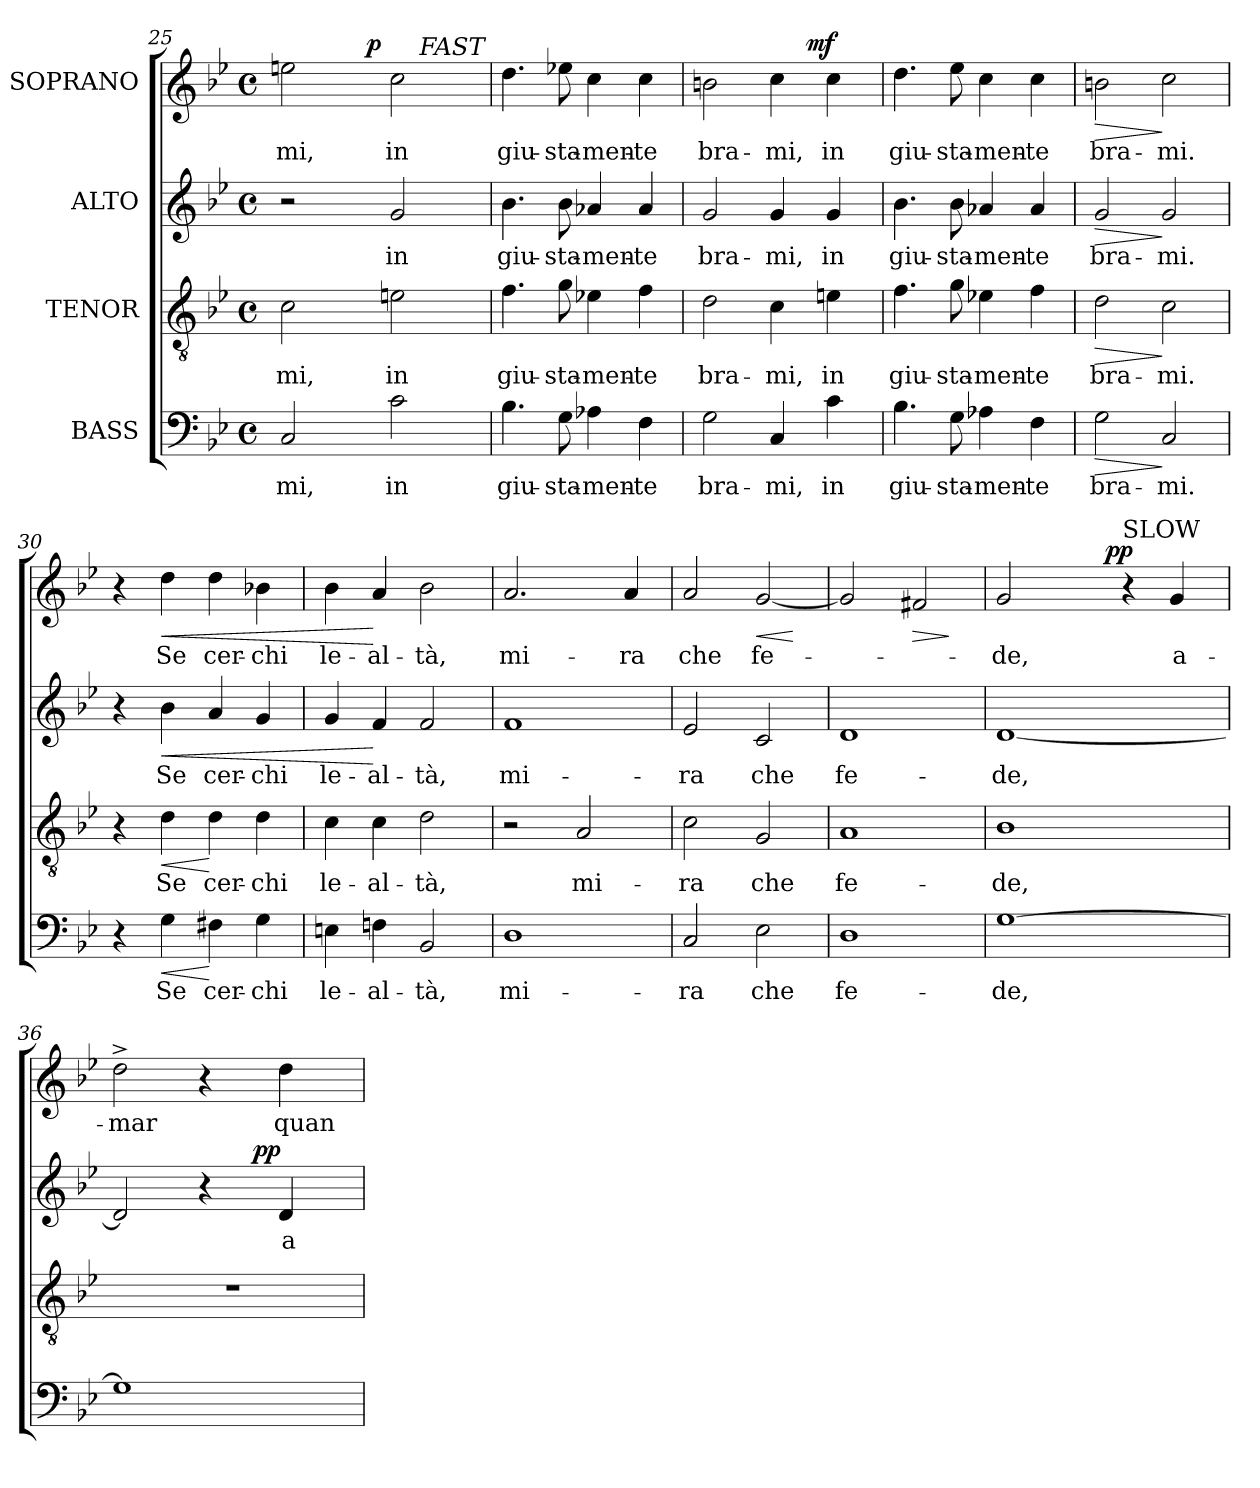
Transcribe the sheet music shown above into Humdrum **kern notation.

**kern	**text	**dynam	**kern	**text	**dynam	**kern	**text	**dynam	**kern	**text	**dynam
*part4	*part4	*part4	*part3	*part3	*part3	*part2	*part2	*part2	*part1	*part1	*part1
*staff4	*staff4	*staff4	*staff3	*staff3	*staff3	*staff2	*staff2	*staff2	*staff1	*staff1	*staff1
*I"BASS	*	*	*I"TENOR	*	*	*I"ALTO	*	*	*I"SOPRANO	*	*
*clefF4	*	*	*clefGv2	*	*	*clefG2	*	*	*clefG2	*	*
*k[b-e-]	*	*	*k[b-e-]	*	*	*k[b-e-]	*	*	*k[b-e-]	*	*
*B-:	*	*	*B-:	*	*	*B-:	*	*	*B-:	*	*
*M4/4	*	*	*M4/4	*	*	*M4/4	*	*	*M4/4	*	*
*met(c)	*	*	*met(c)	*	*	*met(c)	*	*	*met(c)	*	*
=25	=25	=25	=25	=25	=25	=25	=25	=25	=25	=25	=25
!	!LO:LY:b:cj	!	!	!LO:LY:b:cj	!	!	!	!	!	!LO:LY:b:cj	!
*	*	*	*	*	*	*	*	*	*^	*	*
*	*	*	*	*	*	*	*	*	*	*^	*	*
2C/	-mi,	.	2c\	-mi,	.	2r	.	.	2een\	4ryy	2ryy	-mi,	.
.	.	.	.	.	.	.	.	.	.	8ryy	.	.	.
.	.	.	.	.	.	.	.	.	.	32ryy	.	.	.
!	!	!	!	!	!	!	!	!	!	!	!	!	!LO:DY:a
.	.	.	.	.	.	.	.	.	.	2ryy	.	.	p
!	!LO:LY:b:cj	!	!	!LO:LY:b:cj	!	!	!LO:LY:b:cj	!	!	!	!	!LO:LY:b:cj	!
2c\	in	.	2en\	in	.	2g/	in	.	2cc\	.	8ryy	in	.
!	!	!	!	!	!	!	!	!	!	!	!LO:TX:a:i:t=FAST	!	!
.	.	.	.	.	.	.	.	.	.	.	4.ryy	.	.
.	.	.	.	.	.	.	.	.	.	16.ryy	.	.	.
=26	=26	=26	=26	=26	=26	=26	=26	=26	=26	=26	=26	=26	=26
!	!LO:LY:b:cj	!	!	!LO:LY:b:cj	!	!	!LO:LY:b:cj	!	!	!	!	!LO:LY:b:cj	!
*	*	*	*	*	*	*	*	*	*v	*v	*v	*	*
4.B-\	giu-	.	4.f\	giu-	.	4.b-\	giu-	.	4.dd\	giu-	.
!	!LO:LY:b	!	!	!LO:LY:b	!	!	!LO:LY:b	!	!	!LO:LY:b	!
8G\	-sta-	.	8g\	-sta-	.	8b-\	-sta-	.	8ee-X\	-sta-	.
!	!LO:LY:b:cj	!	!	!LO:LY:b:cj	!	!	!LO:LY:b:cj	!	!	!LO:LY:b:cj	!
4A-X\	-men-	.	4e-X\	-men-	.	4a-X/	-men-	.	4cc\	-men-	.
!	!LO:LY:b:rj	!	!	!LO:LY:b:rj	!	!	!LO:LY:b:rj	!	!	!LO:LY:b:rj	!
4F\	-te	.	4f\	-te	.	4a-/	-te	.	4cc\	-te	.
=27	=27	=27	=27	=27	=27	=27	=27	=27	=27	=27	=27
!	!LO:LY:b:cj	!	!	!LO:LY:b:cj	!	!	!LO:LY:b:cj	!	!	!LO:LY:b:cj	!
*	*	*	*	*	*	*	*	*	*^	*	*
2G\	bra-	.	2d\	bra-	.	2g/	bra-	.	2bn\	2ryy	bra-	.
!	!LO:LY:b:cj	!	!	!LO:LY:b:cj	!	!	!LO:LY:b:cj	!	!	!	!LO:LY:b:cj	!
4C/	-mi,	.	4c\	-mi,	.	4g/	-mi,	.	4cc\	8.ryy	-mi,	.
!	!	!	!	!	!	!	!	!	!	!	!	!LO:DY:a
.	.	.	.	.	.	.	.	.	.	4ryy	.	mf
!	!LO:LY:b:cj	!	!	!LO:LY:b:cj	!	!	!LO:LY:b:cj	!	!	!	!LO:LY:b:cj	!
4c\	in	.	4en\	in	.	4g/	in	.	4cc\	.	in	.
.	.	.	.	.	.	.	.	.	.	16ryy	.	.
=28	=28	=28	=28	=28	=28	=28	=28	=28	=28	=28	=28	=28
!	!LO:LY:b:cj	!	!	!LO:LY:b:cj	!	!	!LO:LY:b:cj	!	!	!	!LO:LY:b:cj	!
*	*	*	*	*	*	*	*	*	*v	*v	*	*
4.B-\	giu-	.	4.f\	giu-	.	4.b-\	giu-	.	4.dd\	giu-	.
!	!LO:LY:b	!	!	!LO:LY:b	!	!	!LO:LY:b	!	!	!LO:LY:b	!
8G\	-sta-	.	8g\	-sta-	.	8b-\	-sta-	.	8ee-\	-sta-	.
!	!LO:LY:b:cj	!	!	!LO:LY:b:cj	!	!	!LO:LY:b:cj	!	!	!LO:LY:b:cj	!
4A-X\	-men-	.	4e-X\	-men-	.	4a-X/	-men-	.	4cc\	-men-	.
!	!LO:LY:b:rj	!	!	!LO:LY:b:rj	!	!	!LO:LY:b:rj	!	!	!LO:LY:b:rj	!
4F\	-te	.	4f\	-te	.	4a-/	-te	.	4cc\	-te	.
!!LO:LB:g=z
=29	=29	=29	=29	=29	=29	=29	=29	=29	=29	=29	=29
!	!LO:LY:b:cj	!LO:HP:b	!	!LO:LY:b:cj	!LO:HP:b	!	!LO:LY:b:cj	!LO:HP:b	!	!LO:LY:b:cj	!LO:HP:b
2G\	bra-	>	2d\	bra-	>	2g/	bra-	>	2bn\	bra-	>
!	!LO:LY:b:cj	!	!	!LO:LY:b:cj	!	!	!LO:LY:b:cj	!	!	!LO:LY:b:cj	!
2C/	-mi.	]	2c\	-mi.	]	2g/	-mi.	]	2cc\	-mi.	]
=30	=30	=30	=30	=30	=30	=30	=30	=30	=30	=30	=30
4r	.	.	4r	.	.	4r	.	.	4r	.	.
!	!LO:LY:b:cj	!LO:HP:b	!	!LO:LY:b:cj	!LO:HP:b	!	!LO:LY:b:cj	!LO:HP:b	!	!LO:LY:b:cj	!LO:HP:b
4G\	Se	<	4d\	Se	<	4b-\	Se	<	4dd\	Se	<
!	!LO:LY:b	!	!	!LO:LY:b	!	!	!LO:LY:b	!	!	!LO:LY:b	!
4F#X\	cer-	[	4d\	cer-	[	4a/	cer-	.	4dd\	cer-	.
!	!LO:LY:b:rj	!	!	!LO:LY:b:rj	!	!	!LO:LY:b:rj	!	!	!LO:LY:b:rj	!
4G\	-chi	.	4d\	-chi	.	4g/	-chi	.	4b-X\	-chi	.
=31	=31	=31	=31	=31	=31	=31	=31	=31	=31	=31	=31
!	!LO:LY:b:cj	!	!	!LO:LY:b:cj	!	!	!LO:LY:b:cj	!	!	!LO:LY:b:cj	!
4En\	le-	.	4c\	le-	.	4g/	le-	.	4b-\	le-	.
!	!LO:LY:b:cj	!	!	!LO:LY:b:cj	!	!	!LO:LY:b:cj	!	!	!LO:LY:b:cj	!
4Fn\	-al-	.	4c\	-al-	.	4f/	-al-	[	4a/	-al-	[
!	!LO:LY:b:cj	!	!	!LO:LY:b:cj	!	!	!LO:LY:b:cj	!	!	!LO:LY:b:cj	!
2BB-/	-tà,	.	2d\	-tà,	.	2f/	-tà,	.	2b-\	-tà,	.
=32	=32	=32	=32	=32	=32	=32	=32	=32	=32	=32	=32
!	!LO:LY:b:cj	!	!	!	!	!	!LO:LY:b:cj	!	!	!LO:LY:b:cj	!
1D	mi-	.	2r	.	.	1f	mi-	.	2.a/	mi-	.
!	!	!	!	!LO:LY:b:cj	!	!	!	!	!	!	!
.	.	.	2A/	mi-	.	.	.	.	.	.	.
!	!	!	!	!	!	!	!	!	!	!LO:LY:b:cj	!
.	.	.	.	.	.	.	.	.	4a/	-ra	.
=33	=33	=33	=33	=33	=33	=33	=33	=33	=33	=33	=33
!	!LO:LY:b:cj	!	!	!LO:LY:b:cj	!	!	!LO:LY:b:cj	!	!	!LO:LY:b:cj	!
2C/	-ra	.	2c\	-ra	.	2e-/	-ra	.	2a/	che	.
!	!LO:LY:b:cj	!	!	!LO:LY:b:cj	!	!	!LO:LY:b:cj	!	!	!LO:LY:b:cj	!LO:HP:b
2E-\	che	.	2G/	che	.	2c/	che	.	[<2g/	fe-	<
.	.	.	.	.	.	.	.	.	.	.	[
=34	=34	=34	=34	=34	=34	=34	=34	=34	=34	=34	=34
!	!LO:LY:b:cj	!	!	!LO:LY:b:cj	!	!	!LO:LY:b:cj	!	!	!	!
1D	fe-	.	1A	fe-	.	1d	fe-	.	2g/]	.	.
!	!	!	!	!	!	!	!	!	!	!	!LO:HP:b
.	.	.	.	.	.	.	.	.	2f#X/	.	>
.	.	.	.	.	.	.	.	.	.	.	]
=35	=35	=35	=35	=35	=35	=35	=35	=35	=35	=35	=35
!	!LO:LY:b:cj	!	!	!LO:LY:b:cj	!	!	!LO:LY:b:cj	!	!	!LO:LY:b:cj	!
*	*	*	*	*	*	*	*	*	*^	*	*
[<1G	-de,	.	1B-	-de,	.	[>1d	-de,	.	2g/	4ryy	-de,	.
.	.	.	.	.	.	.	.	.	.	8ryy	.	.
.	.	.	.	.	.	.	.	.	.	16ryy	.	.
.	.	.	.	.	.	.	.	.	.	64ryy	.	.
!	!	!	!	!	!	!	!	!	!	!	!	!LO:DY:a
.	.	.	.	.	.	.	.	.	.	2ryy	.	pp
!	!	!	!	!	!	!	!	!	!LO:TX:a:t=SLOW	!	!	!
.	.	.	.	.	.	.	.	.	4r	.	.	.
!	!	!	!	!	!	!	!	!	!	!	!LO:LY:b:cj	!
.	.	.	.	.	.	.	.	.	4g/	.	a-	.
.	.	.	.	.	.	.	.	.	.	32.ryy	.	.
!!LO:PB:g=z
=36	=36	=36	=36	=36	=36	=36	=36	=36	=36	=36	=36	=36
!	!	!	!	!	!	!	!	!	!	!	!LO:LY:b:cj	!
*^	*	*	*	*	*	*^	*	*	*v	*v	*	*
1G]	32.ryy	.	.	1r	.	.	2d/]	2ryy	.	.	2dd^>\	-mar	.
.	2ryy	.	.	.	.	.	.	.	.	.	.	.	.
.	.	.	.	.	.	.	4r	8ryy	.	.	4r	.	.
.	4ryy	.	.	.	.	.	.	.	.	.	.	.	.
.	.	.	.	.	.	.	.	32ryy	.	.	.	.	.
!	!	!	!	!	!	!	!	!	!	!LO:DY:a	!	!	!
.	.	.	.	.	.	.	.	4ryy	.	pp	.	.	.
!	!	!	!	!	!	!	!	!	!LO:LY:b:cj	!	!	!LO:LY:b:cj	!
.	.	.	.	.	.	.	4d/	.	a-	.	4dd\	quan-	.
.	8ryy	.	.	.	.	.	.	.	.	.	.	.	.
.	.	.	.	.	.	.	.	16.ryy	.	.	.	.	.
.	16ryy	.	.	.	.	.	.	.	.	.	.	.	.
.	64ryy	.	.	.	.	.	.	.	.	.	.	.	.
*v	*v	*	*	*	*	*	*v	*v	*	*	*	*	*
=	=	=	=	=	=	=	=	=	=	=	=
*-	*-	*-	*-	*-	*-	*-	*-	*-	*-	*-	*-
